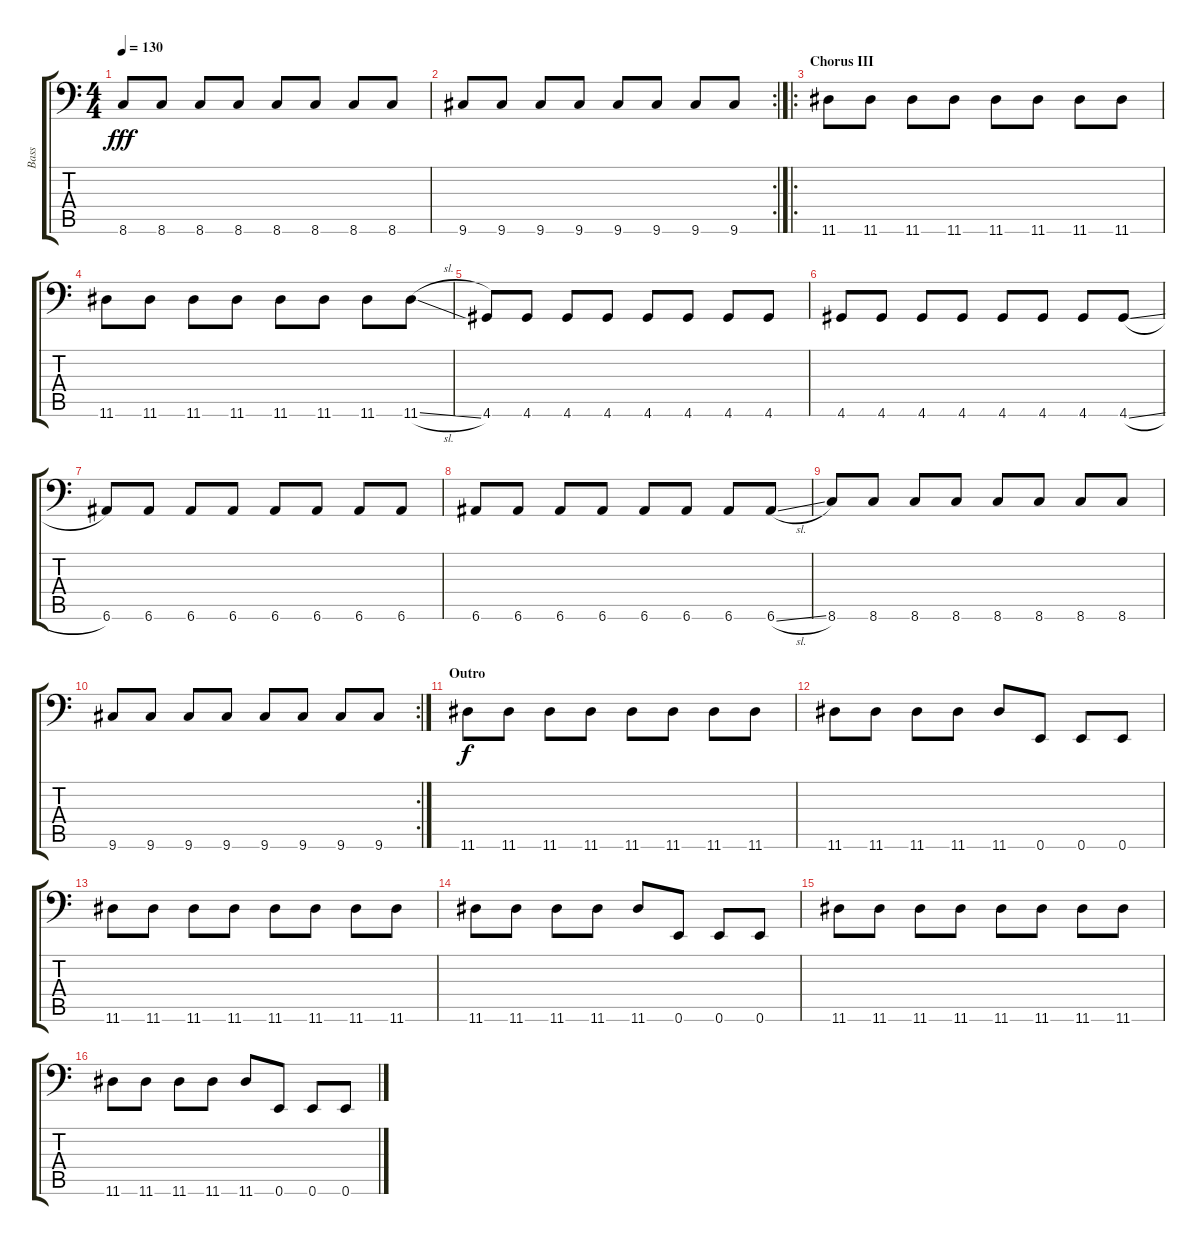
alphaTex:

\track ("Bass" "Bass") {instrument electricbassfinger}
\staff {score tabs}
\tuning (E3 B2 G2 D2 A1 E1) {hide}
\ts (4 4)
\tempo 130
\clef f4
\ks c
8.6.8{dy fff} 8.6.8 8.6.8 8.6.8 8.6.8 8.6.8 8.6.8 8.6.8 |
\rc 2
9.6.8 9.6.8 9.6.8 9.6.8 9.6.8 9.6.8 9.6.8 9.6.8 |
\ro
\section ("" "Chorus III")
11.6.8 11.6.8 11.6.8 11.6.8 11.6.8 11.6.8 11.6.8 11.6.8 |
11.6.8 11.6.8 11.6.8 11.6.8 11.6.8 11.6.8 11.6.8 11.6{sl}.8 |
4.6.8 4.6.8 4.6.8 4.6.8 4.6.8 4.6.8 4.6.8 4.6.8 |
4.6.8 4.6.8 4.6.8 4.6.8 4.6.8 4.6.8 4.6.8 4.6{sl}.8 |
6.6.8 6.6.8 6.6.8 6.6.8 6.6.8 6.6.8 6.6.8 6.6.8 |
6.6.8 6.6.8 6.6.8 6.6.8 6.6.8 6.6.8 6.6.8 6.6{sl}.8 |
8.6.8 8.6.8 8.6.8 8.6.8 8.6.8 8.6.8 8.6.8 8.6.8 |
\rc 2
9.6.8 9.6.8 9.6.8 9.6.8 9.6.8 9.6.8 9.6.8 9.6.8 |
\section ("" "Outro")
11.6.8{dy f} 11.6.8 11.6.8 11.6.8 11.6.8 11.6.8 11.6.8 11.6.8 |
11.6.8 11.6.8 11.6.8 11.6.8 11.6.8 0.6.8 0.6.8 0.6.8 |
11.6.8 11.6.8 11.6.8 11.6.8 11.6.8 11.6.8 11.6.8 11.6.8 |
11.6.8 11.6.8 11.6.8 11.6.8 11.6.8 0.6.8 0.6.8 0.6.8 |
11.6.8 11.6.8 11.6.8 11.6.8 11.6.8 11.6.8 11.6.8 11.6.8 |
11.6.8 11.6.8 11.6.8 11.6.8 11.6.8 0.6.8 0.6.8 0.6.8
